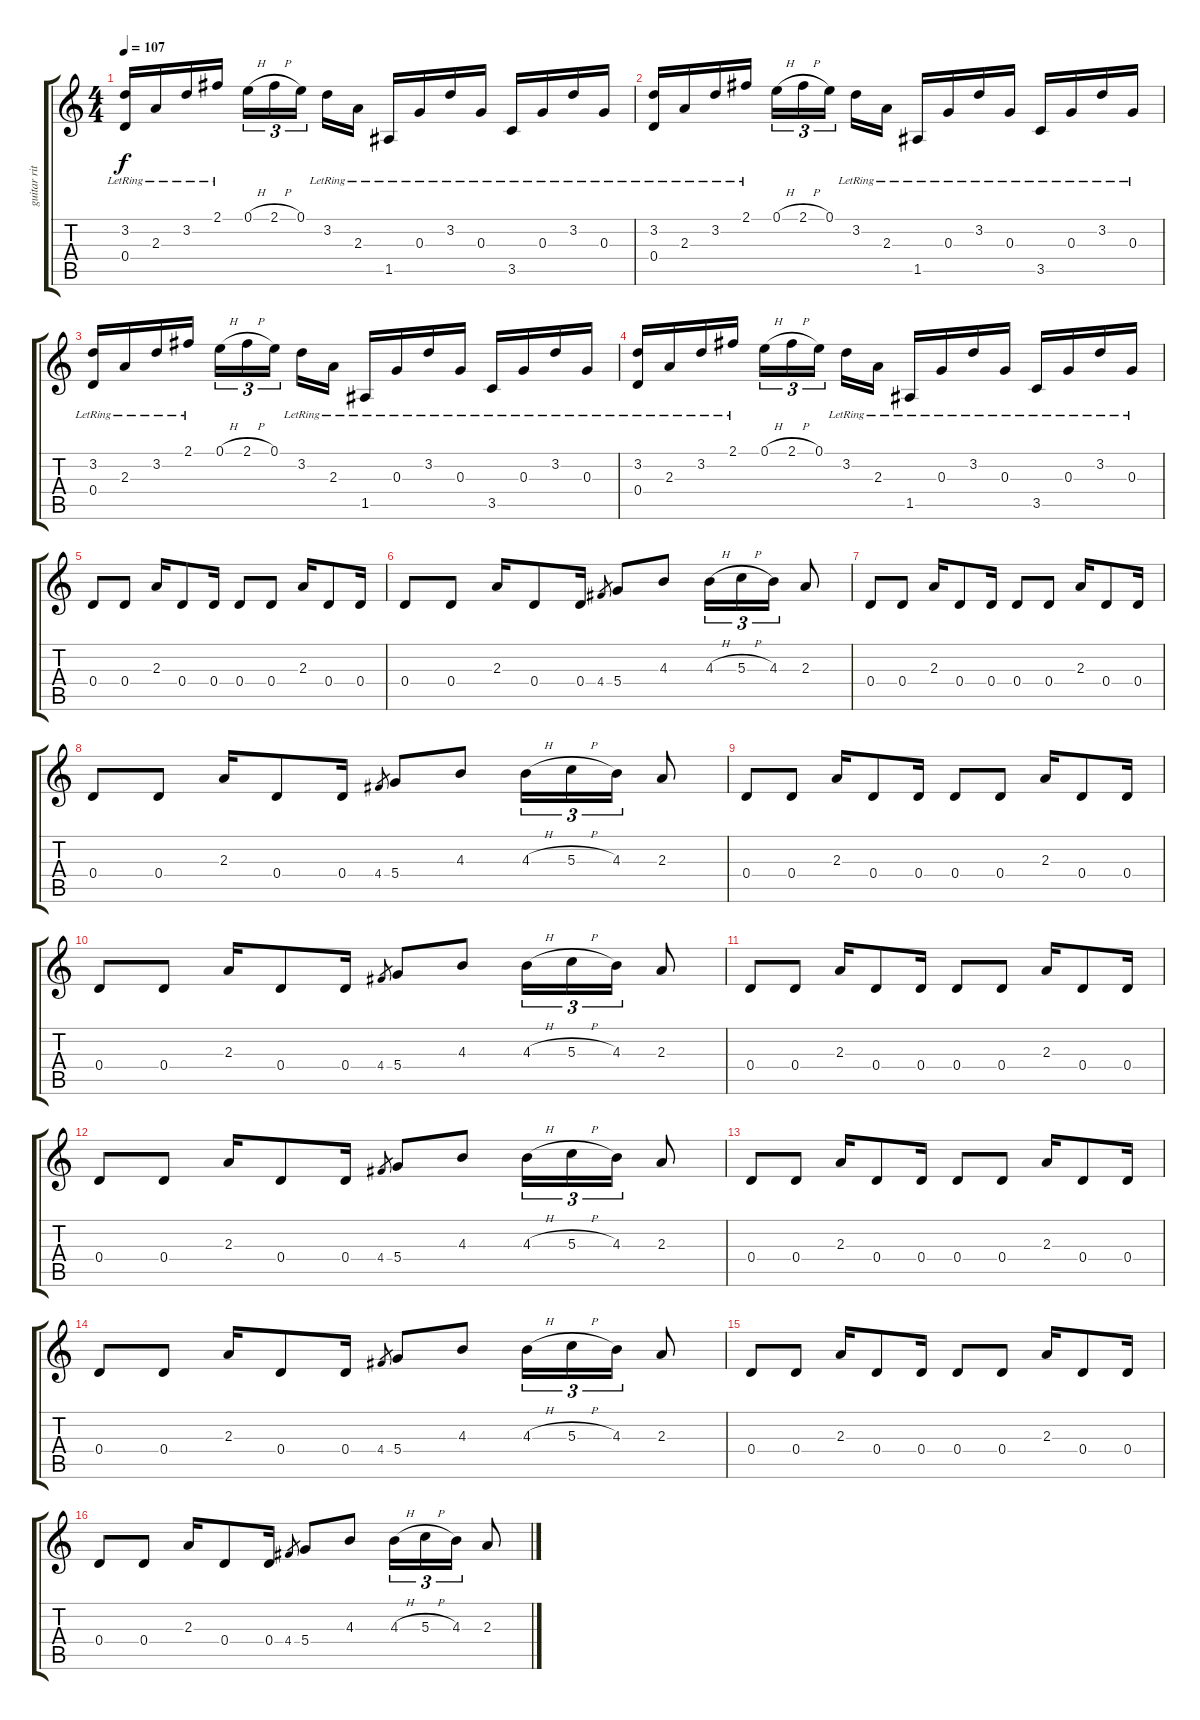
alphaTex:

\track ("guitar ritm" "guitar rit") {instrument electricguitarjazz}
\staff {score tabs}
\tuning (E4 B3 G3 D3 A2 E2) {hide}
\ts (4 4)
\tempo 107
\clef g2
\ks c
(3.2{lr} 0.4{lr}).16{dy f} 2.3{lr}.16 3.2{lr}.16 2.1{lr}.16 0.1{h}.16{tu (3 2)} 2.1{h}.16{tu (3 2)} 0.1.16{tu (3 2)} 3.2{lr}.16 2.3{lr}.16 1.5{lr}.16 0.3{lr}.16 3.2{lr}.16 0.3{lr}.16 3.5{lr}.16 0.3{lr}.16 3.2{lr}.16 0.3{lr}.16 |
(3.2{lr} 0.4{lr}).16 2.3{lr}.16 3.2{lr}.16 2.1{lr}.16 0.1{h}.16{tu (3 2)} 2.1{h}.16{tu (3 2)} 0.1.16{tu (3 2)} 3.2{lr}.16 2.3{lr}.16 1.5{lr}.16 0.3{lr}.16 3.2{lr}.16 0.3{lr}.16 3.5{lr}.16 0.3{lr}.16 3.2{lr}.16 0.3{lr}.16 |
(3.2{lr} 0.4{lr}).16 2.3{lr}.16 3.2{lr}.16 2.1{lr}.16 0.1{h}.16{tu (3 2)} 2.1{h}.16{tu (3 2)} 0.1.16{tu (3 2)} 3.2{lr}.16 2.3{lr}.16 1.5{lr}.16 0.3{lr}.16 3.2{lr}.16 0.3{lr}.16 3.5{lr}.16 0.3{lr}.16 3.2{lr}.16 0.3{lr}.16 |
(3.2{lr} 0.4{lr}).16 2.3{lr}.16 3.2{lr}.16 2.1{lr}.16 0.1{h}.16{tu (3 2)} 2.1{h}.16{tu (3 2)} 0.1.16{tu (3 2)} 3.2{lr}.16 2.3{lr}.16 1.5{lr}.16 0.3{lr}.16 3.2{lr}.16 0.3{lr}.16 3.5{lr}.16 0.3{lr}.16 3.2{lr}.16 0.3{lr}.16 |
0.4.8{instrument distortionguitar} 0.4.8 2.3.16 0.4.8 0.4.16 0.4.8 0.4.8 2.3.16 0.4.8 0.4.16 |
0.4.8 0.4.8 2.3.16 0.4.8 0.4.16 4.4.8{gr} 5.4.8 4.3.8 4.3{h}.16{tu (3 2)} 5.3{h}.16{tu (3 2)} 4.3.16{tu (3 2)} 2.3.8 |
0.4.8 0.4.8 2.3.16 0.4.8 0.4.16 0.4.8 0.4.8 2.3.16 0.4.8 0.4.16 |
0.4.8 0.4.8 2.3.16 0.4.8 0.4.16 4.4.8{gr} 5.4.8 4.3.8 4.3{h}.16{tu (3 2)} 5.3{h}.16{tu (3 2)} 4.3.16{tu (3 2)} 2.3.8 |
0.4.8 0.4.8 2.3.16 0.4.8 0.4.16 0.4.8 0.4.8 2.3.16 0.4.8 0.4.16 |
0.4.8 0.4.8 2.3.16 0.4.8 0.4.16 4.4.8{gr} 5.4.8 4.3.8 4.3{h}.16{tu (3 2)} 5.3{h}.16{tu (3 2)} 4.3.16{tu (3 2)} 2.3.8 |
0.4.8 0.4.8 2.3.16 0.4.8 0.4.16 0.4.8 0.4.8 2.3.16 0.4.8 0.4.16 |
0.4.8 0.4.8 2.3.16 0.4.8 0.4.16 4.4.8{gr} 5.4.8 4.3.8 4.3{h}.16{tu (3 2)} 5.3{h}.16{tu (3 2)} 4.3.16{tu (3 2)} 2.3.8 |
0.4.8 0.4.8 2.3.16 0.4.8 0.4.16 0.4.8 0.4.8 2.3.16 0.4.8 0.4.16 |
0.4.8 0.4.8 2.3.16 0.4.8 0.4.16 4.4.8{gr} 5.4.8 4.3.8 4.3{h}.16{tu (3 2)} 5.3{h}.16{tu (3 2)} 4.3.16{tu (3 2)} 2.3.8 |
0.4.8 0.4.8 2.3.16 0.4.8 0.4.16 0.4.8 0.4.8 2.3.16 0.4.8 0.4.16 |
0.4.8 0.4.8 2.3.16 0.4.8 0.4.16 4.4.8{gr} 5.4.8 4.3.8 4.3{h}.16{tu (3 2)} 5.3{h}.16{tu (3 2)} 4.3.16{tu (3 2)} 2.3.8
